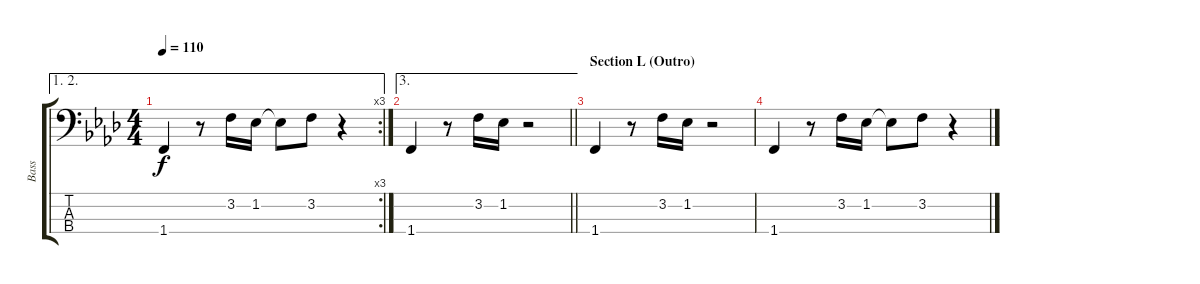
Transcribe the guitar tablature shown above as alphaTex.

\track ("Bass" "Bass") {instrument electricbassfinger}
\staff {score tabs}
\tuning (G2 D2 A1 E1) {hide}
\ae (1 2)
\rc 3
\ts (4 4)
\tempo 110
\clef f4
\ks ab
1.4.4{dy f} r.8 3.2.16 1.2.16 1.2{t}.8 3.2.8 r.4 |
\ae 3
\barLineRight lightlight
1.4.4 r.8 3.2.16 1.2.16 r.2 |
\section ("" "Section L (Outro)")
1.4.4 r.8 3.2.16 1.2.16 r.2 |
1.4.4 r.8 3.2.16 1.2.16 1.2{t}.8 3.2.8 r.4
